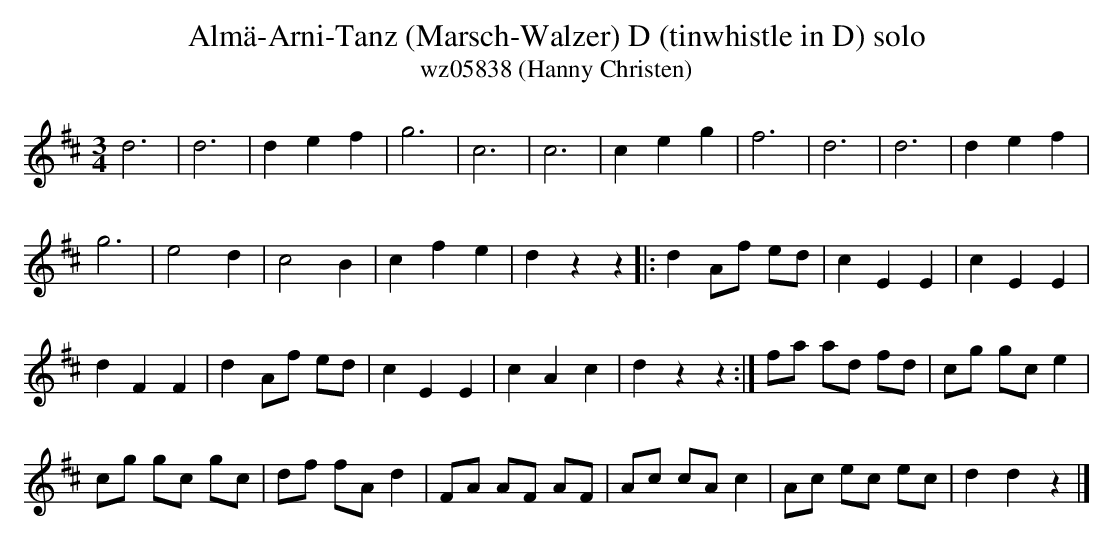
X:1
T:Alm\"a-Arni-Tanz (Marsch-Walzer) D (tinwhistle in D) solo
T:wz05838 (Hanny Christen)
M:3/4
L:1/4
K:D transpose=12
d3 | d3 | def | g3 | c3 | c3 | ceg | f3 | d3 | d3 | def |
g3 | e2d | c2B | cfe | dzz |: [L:1/8] d2 Af ed | c2E2E2 | c2E2E2 |
d2F2F2 | d2Af ed | c2E2E2 | c2A2c2 | d2z2z2 :| fa ad fd | cg gc e2 |
cg gc gc | df fAd2 | FA AF AF | Ac cAc2 | Ac ec ec | d2d2z2 |]
